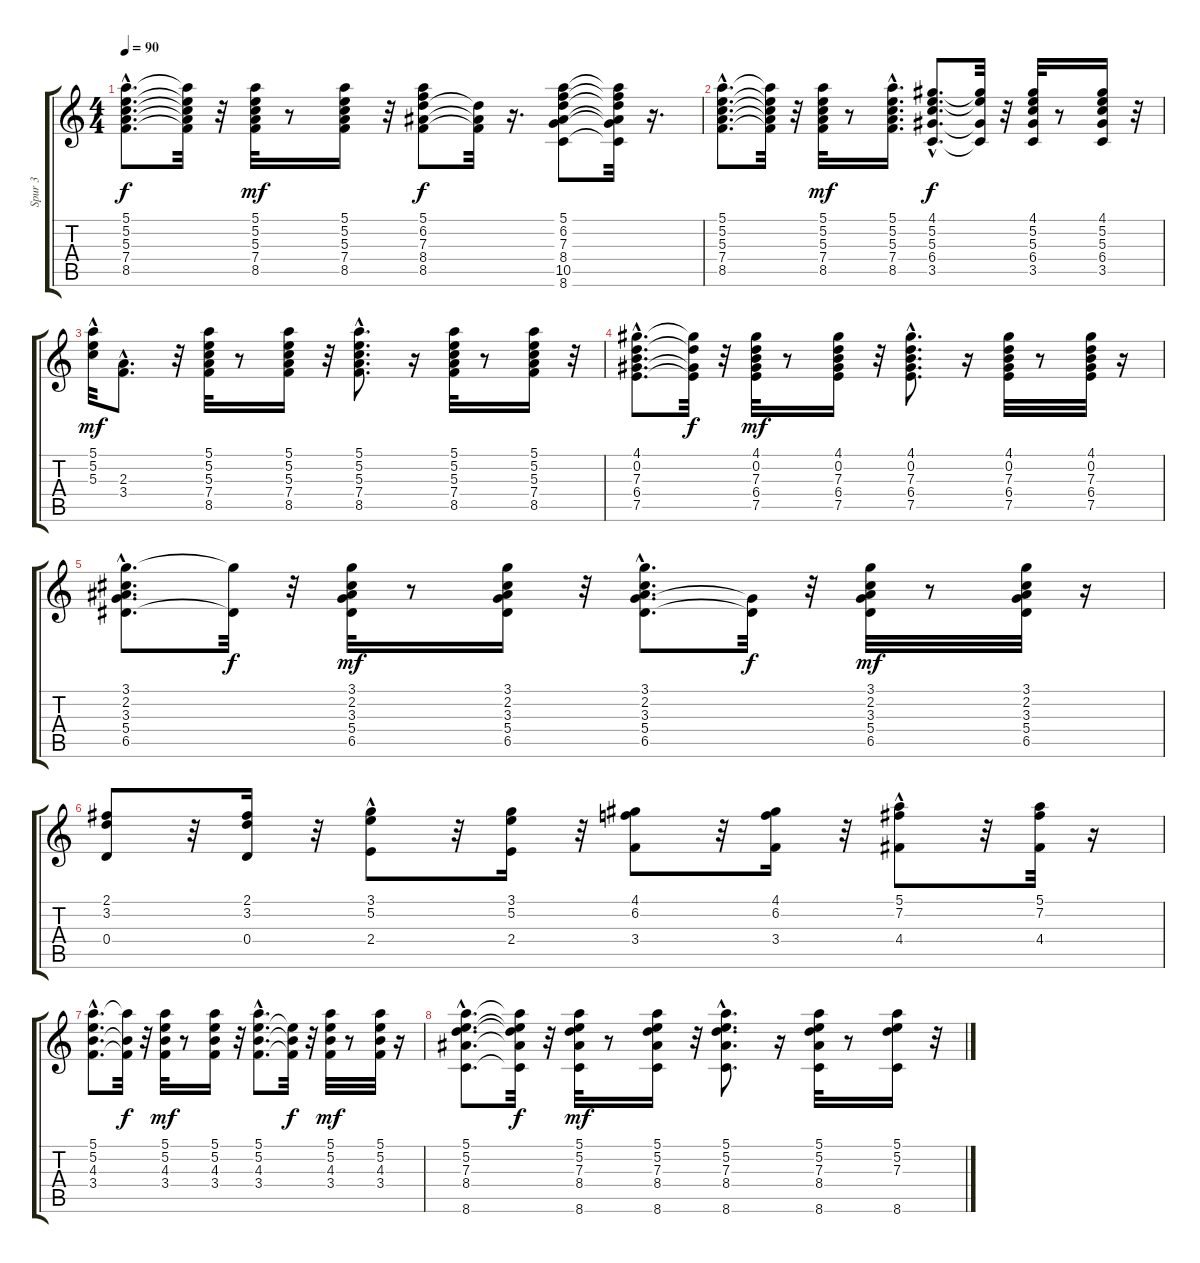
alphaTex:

\track ("Spur 3" "Spur 3") {instrument acousticguitarsteel}
\staff {score tabs}
\tuning (E4 B3 G3 D3 A2 E2) {hide}
\ts (4 4)
\tempo 90
\clef g2
\ks c
(5.1{hac} 5.2{hac} 5.3{hac} 7.4{hac} 8.5{hac}).8{d dy f} (5.1{t} 5.2{t} 5.3{t} 7.4{t} 8.5{t}).32 r.32 (5.1 5.2 5.3 7.4 8.5).32{dy mf} r.8 (5.1 5.2 5.3 7.4 8.5).16 r.32 (5.1 6.2 7.3 8.4 8.5).8{dy f} (7.3{t} 8.4{t} 8.5{t}).32 r.16{d} (5.1 6.2 7.3 8.4 10.5 8.6).8 (5.1{t} 6.2{t} 7.3{t} 8.4{t} 10.5{t} 8.6{t}).32 r.16{d} |
(5.1{hac} 5.2{hac} 5.3{hac} 7.4{hac} 8.5{hac}).8{d} (5.1{t} 5.2{t} 5.3{t} 7.4{t} 8.5{t}).32 r.32 (5.1 5.2 5.3 7.4 8.5).32{dy mf} r.8 (5.1{hac} 5.2{hac} 5.3 7.4 8.5).16{d} (4.1{hac} 5.2{hac} 5.3{hac} 6.4{hac} 3.5{hac}).8{d dy f} (4.1{t} 5.2{t} 6.4{t} 3.5{t}).32 r.32 (4.1 5.2 5.3 6.4 3.5).32 r.8 (4.1 5.2 5.3 6.4 3.5).16 r.32 |
(5.1{hac} 5.2{hac} 5.3{hac}).32{dy mf} (2.3{hac} 3.4{hac}).8{d} r.32 (5.1 5.2 5.3 7.4 8.5).32 r.8 (5.1 5.2 5.3 7.4 8.5).16 r.32 (5.1 5.2 5.3 7.4{hac} 8.5{hac}).8{d} r.16 (5.1 5.2 5.3 7.4 8.5).32 r.8 (5.1 5.2 5.3 7.4 8.5).16 r.32 |
(4.1{hac} 0.2{hac} 7.3{hac} 6.4{hac} 7.5{hac}).8{d} (4.1{t} 7.3{t} 6.4{t} 7.5{t}).32{dy f} r.32 (4.1 0.2 7.3 6.4 7.5).32{dy mf} r.8 (4.1 0.2 7.3 6.4 7.5).16 r.32 (4.1{hac} 0.2{hac} 7.3{hac} 6.4{hac} 7.5{hac}).8{d} r.16 (4.1 0.2 7.3 6.4 7.5).32 r.8 (4.1 0.2 7.3 6.4 7.5).32 r.16 |
(3.1{hac} 2.2{hac} 3.3{hac} 5.4{hac} 6.5{hac}).8{d} (3.1{t} 6.5{t}).32{dy f} r.32 (3.1 2.2 3.3 5.4 6.5).32{dy mf} r.8 (3.1 2.2 3.3 5.4 6.5).16 r.32 (3.1{hac} 2.2{hac} 3.3{hac} 5.4{hac} 6.5{hac}).8{d} (5.4{t} 6.5{t}).32{dy f} r.32 (3.1 2.2 3.3 5.4 6.5).32{dy mf} r.8 (3.1 2.2 3.3 5.4 6.5).32 r.16 |
(2.1 3.2 0.4).8 r.32 (2.1 3.2 0.4).16 r.32 (3.1 5.2{hac} 2.4).8 r.32 (3.1 5.2 2.4).16 r.32 (4.1 6.2 3.4).8 r.32 (4.1 6.2 3.4).16 r.32 (5.1 7.2{hac} 4.4{hac}).8 r.32 (5.1 7.2 4.4).32 r.16 |
(5.1{hac} 5.2{hac} 4.3{hac} 3.4{hac}).8{d} (5.1{t} 4.3{t} 3.4{t}).32{dy f} r.32 (5.1 5.2 4.3 3.4).32{dy mf} r.8 (5.1 5.2 4.3 3.4).16 r.32 (5.1{hac} 5.2{hac} 4.3{hac} 3.4{hac}).8{d} (5.2{t} 4.3{t} 3.4{t}).32{dy f} r.32 (5.1 5.2 4.3 3.4).32{dy mf} r.8 (5.1 5.2 4.3 3.4).32 r.16 |
(5.1{hac} 5.2{hac} 7.3{hac} 8.4{hac} 8.6{hac}).8{d} (5.1{t} 5.2{t} 7.3{t} 8.4{t} 8.6{t}).32{dy f} r.32 (5.1 5.2 7.3 8.4 8.6).32{dy mf} r.8 (5.1 5.2 7.3 8.4 8.6).16 r.32 (5.1 5.2 7.3 8.4{hac} 8.6{hac}).8{d} r.16 (5.1 5.2 7.3 8.4 8.6).32 r.8 (5.1 5.2 7.3 8.6).16 r.32
